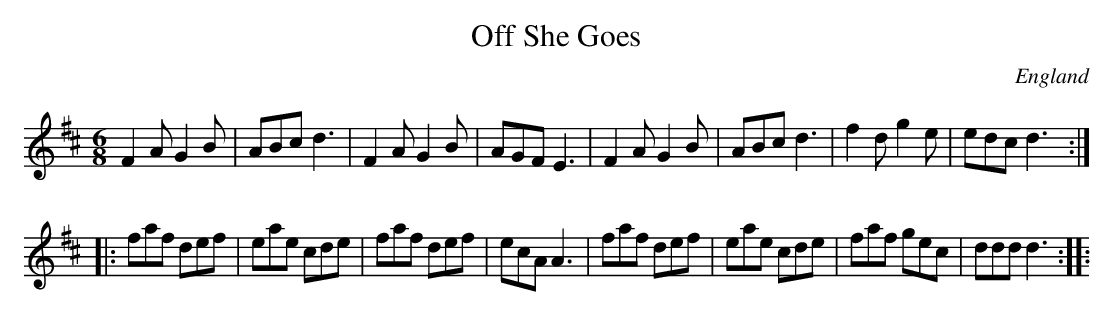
X:1
T:Off She Goes
L:1/8
M:6/8
O:England
K:D major
F2A G2B | ABc d3 | F2A G2B | AGF E3 | \
F2A G2B | ABc d3 | f2d g2e | edc d3 ::
faf def | eae cde | faf def | ecA A3 |\
faf def | eae cde | faf gec | ddd d3 ::
